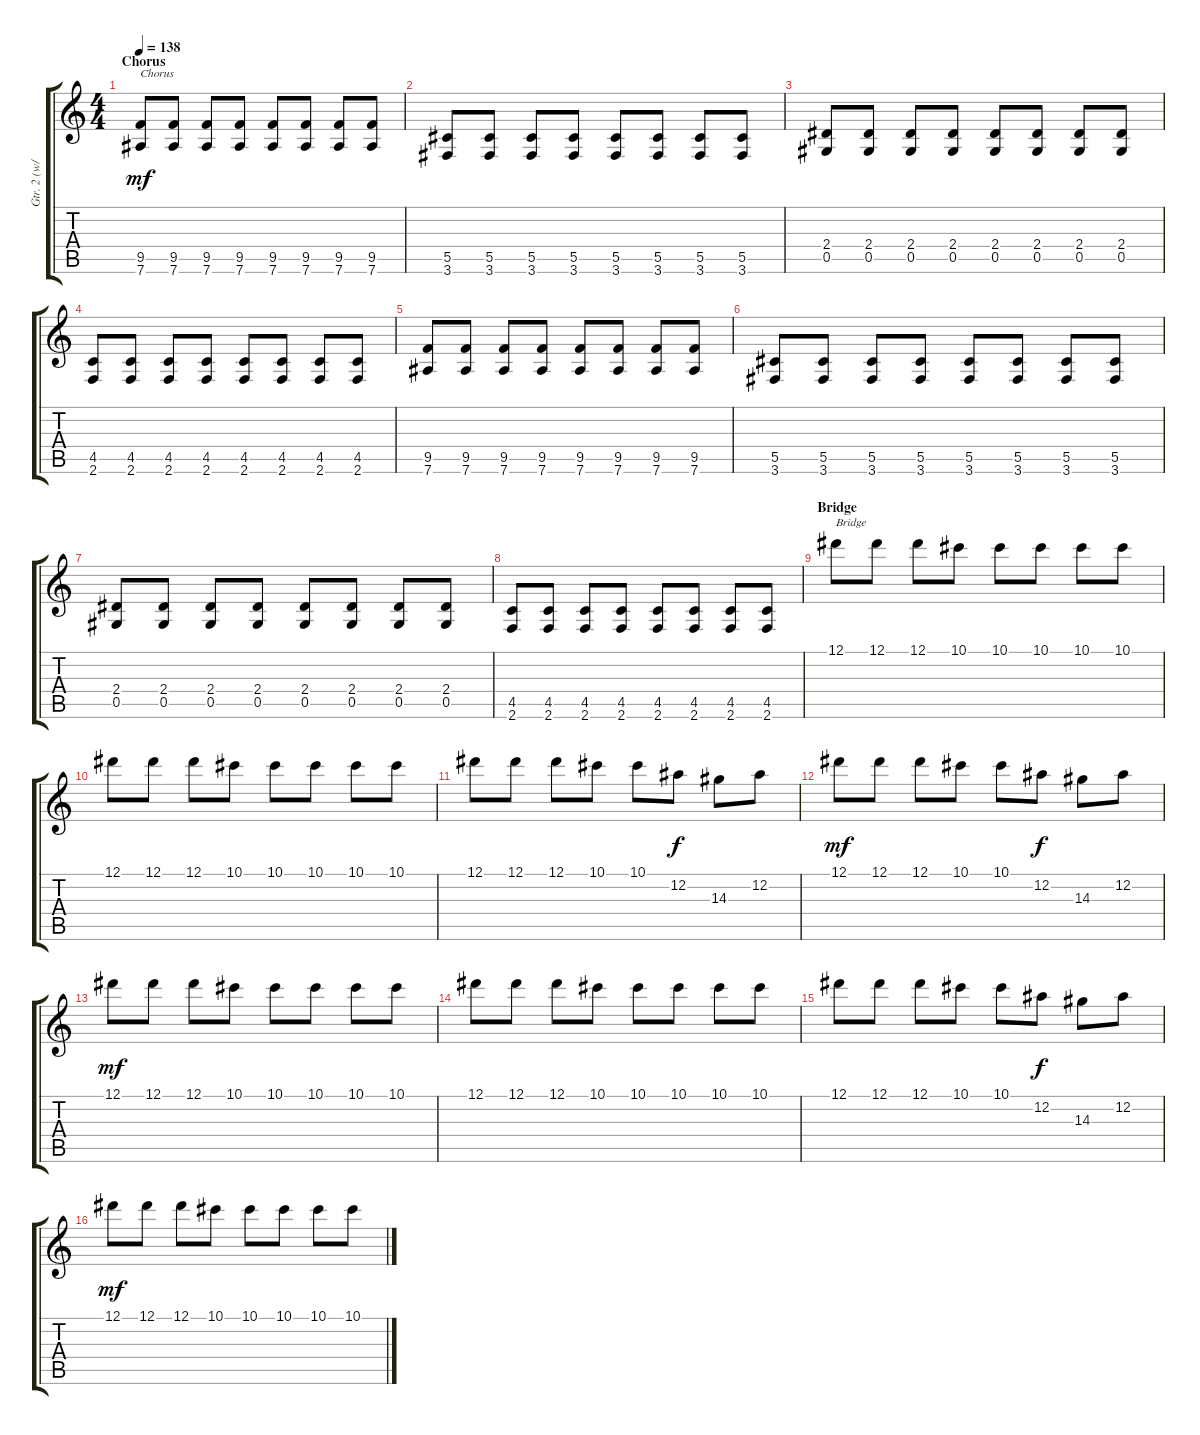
\track ("Gtr. 2 (w/dist.)" "Gtr. 2 (w/") {instrument overdrivenguitar}
\staff {score tabs}
\tuning (Eb4 Bb3 Gb3 Db3 Ab2 Eb2) {hide}
\ts (4 4)
\section ("" "Chorus")
\tempo 138
\clef g2
\ks c
(9.5 7.6).8{txt "Chorus" dy mf instrument overdrivenguitar} (9.5 7.6).8 (9.5 7.6).8 (9.5 7.6).8 (9.5 7.6).8 (9.5 7.6).8 (9.5 7.6).8 (9.5 7.6).8 |
(5.5 3.6).8 (5.5 3.6).8 (5.5 3.6).8 (5.5 3.6).8 (5.5 3.6).8 (5.5 3.6).8 (5.5 3.6).8 (5.5 3.6).8 |
(2.4 0.5).8 (2.4 0.5).8 (2.4 0.5).8 (2.4 0.5).8 (2.4 0.5).8 (2.4 0.5).8 (2.4 0.5).8 (2.4 0.5).8 |
(4.5 2.6).8 (4.5 2.6).8 (4.5 2.6).8 (4.5 2.6).8 (4.5 2.6).8 (4.5 2.6).8 (4.5 2.6).8 (4.5 2.6).8 |
(9.5 7.6).8 (9.5 7.6).8 (9.5 7.6).8 (9.5 7.6).8 (9.5 7.6).8 (9.5 7.6).8 (9.5 7.6).8 (9.5 7.6).8 |
(5.5 3.6).8 (5.5 3.6).8 (5.5 3.6).8 (5.5 3.6).8 (5.5 3.6).8 (5.5 3.6).8 (5.5 3.6).8 (5.5 3.6).8 |
(2.4 0.5).8 (2.4 0.5).8 (2.4 0.5).8 (2.4 0.5).8 (2.4 0.5).8 (2.4 0.5).8 (2.4 0.5).8 (2.4 0.5).8 |
(4.5 2.6).8 (4.5 2.6).8 (4.5 2.6).8 (4.5 2.6).8 (4.5 2.6).8 (4.5 2.6).8 (4.5 2.6).8 (4.5 2.6).8 |
\section ("" "Bridge")
12.1.8{txt "Bridge" instrument distortionguitar} 12.1.8 12.1.8 10.1.8 10.1.8 10.1.8 10.1.8 10.1.8 |
12.1.8 12.1.8 12.1.8 10.1.8 10.1.8 10.1.8 10.1.8 10.1.8 |
12.1.8 12.1.8 12.1.8 10.1.8 10.1.8 12.2.8{dy f} 14.3.8 12.2.8 |
12.1.8{dy mf} 12.1.8 12.1.8 10.1.8 10.1.8 12.2.8{dy f} 14.3.8 12.2.8 |
12.1.8{dy mf} 12.1.8 12.1.8 10.1.8 10.1.8 10.1.8 10.1.8 10.1.8 |
12.1.8 12.1.8 12.1.8 10.1.8 10.1.8 10.1.8 10.1.8 10.1.8 |
12.1.8 12.1.8 12.1.8 10.1.8 10.1.8 12.2.8{dy f} 14.3.8 12.2.8 |
12.1.8{dy mf} 12.1.8 12.1.8 10.1.8 10.1.8 10.1.8 10.1.8 10.1.8
